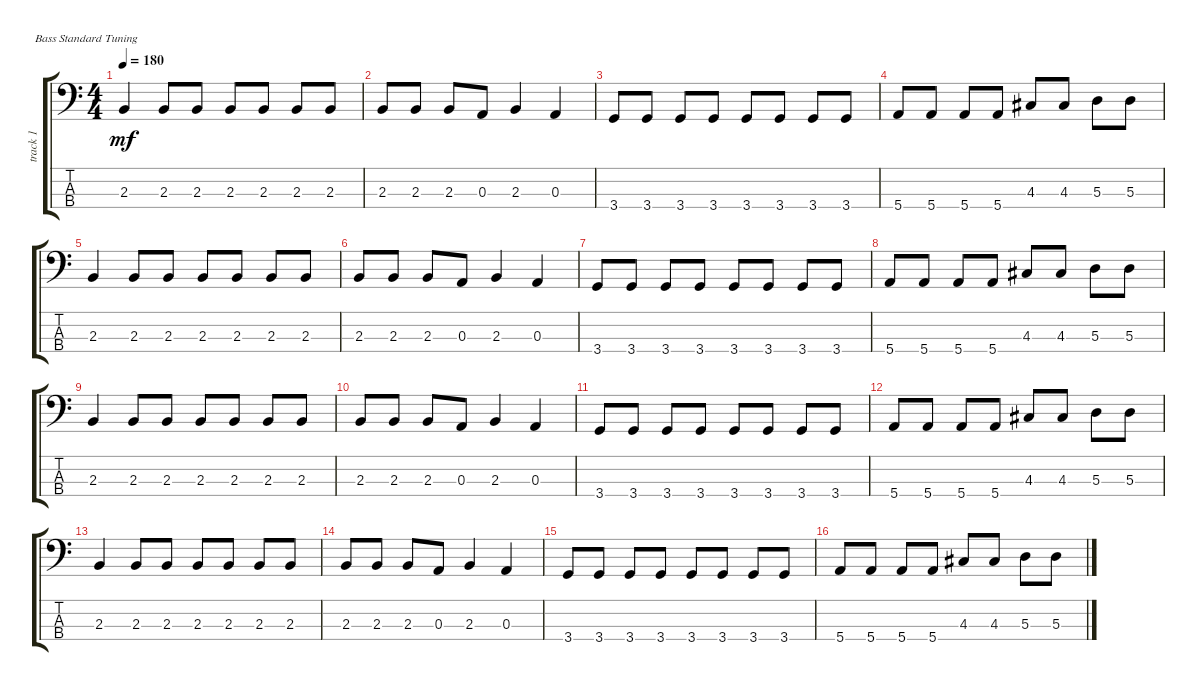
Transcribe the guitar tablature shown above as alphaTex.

\defaultSystemsLayout 4
\track ("ElectricBassPick" "track 1") {instrument electricbasspick}
\staff {score tabs}
\tuning (G2 D2 A1 E1)
\ts (4 4)
\tempo 180
\clef f4
\ks c
2.3.4{dy mf} 2.3.8 2.3.8 2.3.8 2.3.8 2.3.8 2.3.8 |
2.3.8 2.3.8 2.3.8 0.3.8 2.3.4 0.3.4 |
3.4.8 3.4.8 3.4.8 3.4.8 3.4.8 3.4.8 3.4.8 3.4.8 |
5.4.8 5.4.8 5.4.8 5.4.8 4.3.8 4.3.8 5.3.8 5.3.8 |
2.3.4 2.3.8 2.3.8 2.3.8 2.3.8 2.3.8 2.3.8 |
2.3.8 2.3.8 2.3.8 0.3.8 2.3.4 0.3.4 |
3.4.8 3.4.8 3.4.8 3.4.8 3.4.8 3.4.8 3.4.8 3.4.8 |
5.4.8 5.4.8 5.4.8 5.4.8 4.3.8 4.3.8 5.3.8 5.3.8 |
2.3.4 2.3.8 2.3.8 2.3.8 2.3.8 2.3.8 2.3.8 |
2.3.8 2.3.8 2.3.8 0.3.8 2.3.4 0.3.4 |
3.4.8 3.4.8 3.4.8 3.4.8 3.4.8 3.4.8 3.4.8 3.4.8 |
5.4.8 5.4.8 5.4.8 5.4.8 4.3.8 4.3.8 5.3.8 5.3.8 |
2.3.4 2.3.8 2.3.8 2.3.8 2.3.8 2.3.8 2.3.8 |
2.3.8 2.3.8 2.3.8 0.3.8 2.3.4 0.3.4 |
3.4.8 3.4.8 3.4.8 3.4.8 3.4.8 3.4.8 3.4.8 3.4.8 |
5.4.8 5.4.8 5.4.8 5.4.8 4.3.8 4.3.8 5.3.8 5.3.8
